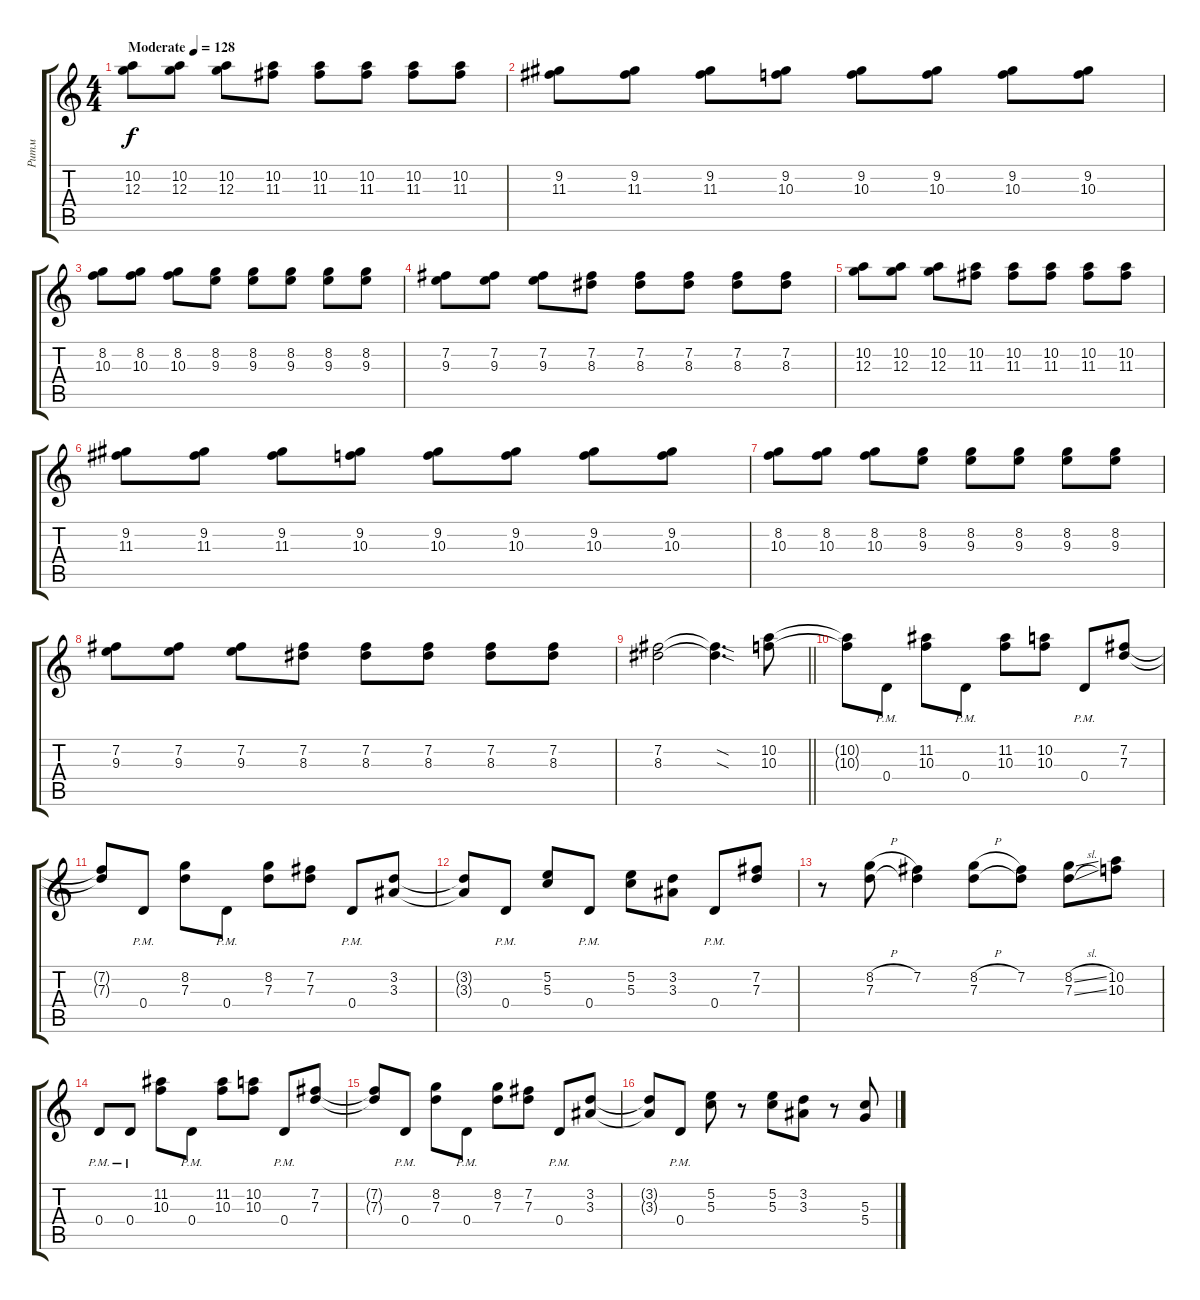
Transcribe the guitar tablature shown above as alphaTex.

\track ("Ритм" "Ритм") {instrument distortionguitar}
\staff {score tabs}
\tuning (E4 B3 G3 D3 A2 E2) {hide}
\ts (4 4)
\tempo (128 "Moderate")
\clef g2
\ks c
(10.2 12.3).8{dy f instrument distortionguitar} (10.2 12.3).8 (10.2 12.3).8 (10.2 11.3).8 (10.2 11.3).8 (10.2 11.3).8 (10.2 11.3).8 (10.2 11.3).8 |
(9.2 11.3).8 (9.2 11.3).8 (9.2 11.3).8 (9.2 10.3).8 (9.2 10.3).8 (9.2 10.3).8 (9.2 10.3).8 (9.2 10.3).8 |
(8.2 10.3).8 (8.2 10.3).8 (8.2 10.3).8 (8.2 9.3).8 (8.2 9.3).8 (8.2 9.3).8 (8.2 9.3).8 (8.2 9.3).8 |
(7.2 9.3).8 (7.2 9.3).8 (7.2 9.3).8 (7.2 8.3).8 (7.2 8.3).8 (7.2 8.3).8 (7.2 8.3).8 (7.2 8.3).8 |
(10.2 12.3).8 (10.2 12.3).8 (10.2 12.3).8 (10.2 11.3).8 (10.2 11.3).8 (10.2 11.3).8 (10.2 11.3).8 (10.2 11.3).8 |
(9.2 11.3).8 (9.2 11.3).8 (9.2 11.3).8 (9.2 10.3).8 (9.2 10.3).8 (9.2 10.3).8 (9.2 10.3).8 (9.2 10.3).8 |
(8.2 10.3).8 (8.2 10.3).8 (8.2 10.3).8 (8.2 9.3).8 (8.2 9.3).8 (8.2 9.3).8 (8.2 9.3).8 (8.2 9.3).8 |
(7.2 9.3).8 (7.2 9.3).8 (7.2 9.3).8 (7.2 8.3).8 (7.2 8.3).8 (7.2 8.3).8 (7.2 8.3).8 (7.2 8.3).8 |
\barLineRight lightlight
(7.2 8.3).2 (7.2{sod t} 8.3{sod t}).4{d} (10.2 10.3).8 |
(10.2{t} 10.3{t}).8 0.4{pm}.8 (11.2 10.3).8 0.4{pm}.8 (11.2 10.3).8 (10.2 10.3).8 0.4{pm}.8 (7.2 7.3).8 |
(7.2{t} 7.3{t}).8 0.4{pm}.8 (8.2 7.3).8 0.4{pm}.8 (8.2 7.3).8 (7.2 7.3).8 0.4{pm}.8 (3.2 3.3).8 |
(3.2{t} 3.3{t}).8 0.4{pm}.8 (5.2 5.3).8 0.4{pm}.8 (5.2 5.3).8 (3.2 3.3).8 0.4{pm}.8 (7.2 7.3).8 |
r.8 (8.2{h} 7.3).8 (7.2 7.3{t}).4 (8.2{h} 7.3).8 (7.2 7.3{t}).8 (8.2{sl} 7.3{sl}).8 (10.2 10.3).8 |
0.4{pm}.8 0.4{pm}.8 (11.2 10.3).8 0.4{pm}.8 (11.2 10.3).8 (10.2 10.3).8 0.4{pm}.8 (7.2 7.3).8 |
(7.2{t} 7.3{t}).8 0.4{pm}.8 (8.2 7.3).8 0.4{pm}.8 (8.2 7.3).8 (7.2 7.3).8 0.4{pm}.8 (3.2 3.3).8 |
(3.2{t} 3.3{t}).8 0.4{pm}.8 (5.2 5.3).8 r.8 (5.2 5.3).8 (3.2 3.3).8 r.8 (5.3 5.4).8
